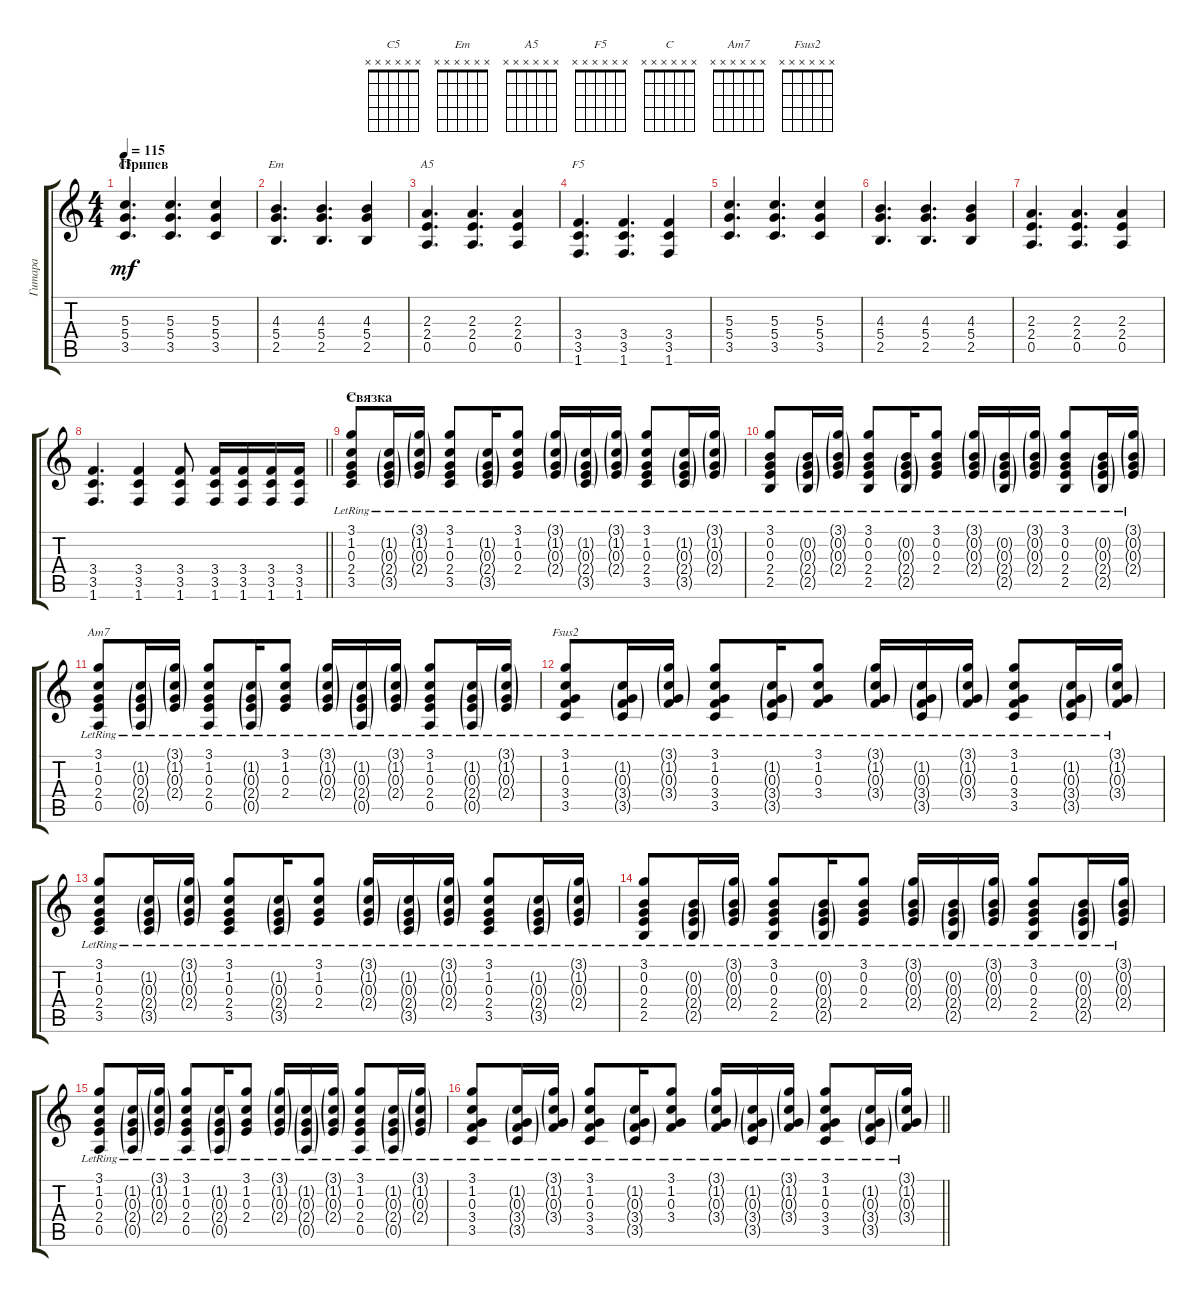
\track ("Гитара" "Гитара") {instrument electricguitarclean}
\staff {score tabs}
\tuning (E4 B3 G3 D3 A2 E2) {hide}
\chord ("C5" x x x x x x)
\chord ("Em" x x x x x x)
\chord ("A5" x x x x x x)
\chord ("F5" x x x x x x)
\chord ("C" x x x x x x)
\chord ("Am7" x x x x x x)
\chord ("Fsus2" x x x x x x)
\ts (4 4)
\section ("" "Припев")
\tempo 115
\clef g2
\ks c
(5.3 5.4 3.5).4{d ch "C5" dy mf} (5.3 5.4 3.5).4{d} (5.3 5.4 3.5).4 |
(4.3 5.4 2.5).4{d ch "Em"} (4.3 5.4 2.5).4{d} (4.3 5.4 2.5).4 |
(2.3 2.4 0.5).4{d ch "A5"} (2.3 2.4 0.5).4{d} (2.3 2.4 0.5).4 |
(3.4 3.5 1.6).4{d ch "F5"} (3.4 3.5 1.6).4{d} (3.4 3.5 1.6).4 |
(5.3 5.4 3.5).4{d} (5.3 5.4 3.5).4{d} (5.3 5.4 3.5).4 |
(4.3 5.4 2.5).4{d} (4.3 5.4 2.5).4{d} (4.3 5.4 2.5).4 |
(2.3 2.4 0.5).4{d} (2.3 2.4 0.5).4{d} (2.3 2.4 0.5).4 |
\barLineRight lightlight
(3.4 3.5 1.6).4{d} (3.4 3.5 1.6).4 (3.4 3.5 1.6).8 (3.4 3.5 1.6).16 (3.4 3.5 1.6).16 (3.4 3.5 1.6).16 (3.4 3.5 1.6).16 |
\section ("" "Связка")
(3.1{lr} 1.2{lr} 0.3{lr} 2.4{lr} 3.5{lr}).8{ch "C"} (1.2{g lr} 0.3{g lr} 2.4{g lr} 3.5{g lr}).16 (3.1{g lr} 1.2{g lr} 0.3{g lr} 2.4{g lr}).16 (3.1{lr} 1.2{lr} 0.3{lr} 2.4{lr} 3.5{lr}).8 (1.2{g lr} 0.3{g lr} 2.4{g lr} 3.5{g lr}).16 (3.1{lr} 1.2{lr} 0.3{lr} 2.4{lr}).8 (3.1{g lr} 1.2{g lr} 0.3{g lr} 2.4{g lr}).16 (1.2{g lr} 0.3{g lr} 2.4{g lr} 3.5{g lr}).16 (3.1{g lr} 1.2{g lr} 0.3{g lr} 2.4{g lr}).16 (3.1{lr} 1.2{lr} 0.3{lr} 2.4{lr} 3.5{lr}).8 (1.2{g lr} 0.3{g lr} 2.4{g lr} 3.5{g lr}).16 (3.1{g lr} 1.2{g lr} 0.3{g lr} 2.4{g lr}).16 |
(3.1{lr} 0.2{lr} 0.3{lr} 2.4{lr} 2.5{lr}).8 (0.2{g lr} 0.3{g lr} 2.4{g lr} 2.5{g lr}).16 (3.1{g lr} 0.2{g lr} 0.3{g lr} 2.4{g lr}).16 (3.1{lr} 0.2{lr} 0.3{lr} 2.4{lr} 2.5{lr}).8 (0.2{g lr} 0.3{g lr} 2.4{g lr} 2.5{g lr}).16 (3.1{lr} 0.2{lr} 0.3{lr} 2.4{lr}).8 (3.1{g lr} 0.2{g lr} 0.3{g lr} 2.4{g lr}).16 (0.2{g lr} 0.3{g lr} 2.4{g lr} 2.5{g lr}).16 (3.1{g lr} 0.2{g lr} 0.3{g lr} 2.4{g lr}).16 (3.1{lr} 0.2{lr} 0.3{lr} 2.4{lr} 2.5{lr}).8 (0.2{g lr} 0.3{g lr} 2.4{g lr} 2.5{g lr}).16 (3.1{g lr} 0.2{g lr} 0.3{g lr} 2.4{g lr}).16 |
(3.1{lr} 1.2{lr} 0.3{lr} 2.4{lr} 0.5{lr}).8{ch "Am7"} (1.2{g lr} 0.3{g lr} 2.4{g lr} 0.5{g lr}).16 (3.1{g lr} 1.2{g lr} 0.3{g lr} 2.4{g lr}).16 (3.1{lr} 1.2{lr} 0.3{lr} 2.4{lr} 0.5{lr}).8 (1.2{g lr} 0.3{g lr} 2.4{g lr} 0.5{g lr}).16 (3.1{lr} 1.2{lr} 0.3{lr} 2.4{lr}).8 (3.1{g lr} 1.2{g lr} 0.3{g lr} 2.4{g lr}).16 (1.2{g lr} 0.3{g lr} 2.4{g lr} 0.5{g lr}).16 (3.1{g lr} 1.2{g lr} 0.3{g lr} 2.4{g lr}).16 (3.1{lr} 1.2{lr} 0.3{lr} 2.4{lr} 0.5{lr}).8 (1.2{g lr} 0.3{g lr} 2.4{g lr} 0.5{g lr}).16 (3.1{g lr} 1.2{g lr} 0.3{g lr} 2.4{g lr}).16 |
(3.1{lr} 1.2{lr} 0.3{lr} 3.4{lr} 3.5{lr}).8{ch "Fsus2"} (1.2{g lr} 0.3{g lr} 3.4{g lr} 3.5{g lr}).16 (3.1{g lr} 1.2{g lr} 0.3{g lr} 3.4{g lr}).16 (3.1{lr} 1.2{lr} 0.3{lr} 3.4{lr} 3.5{lr}).8 (1.2{g lr} 0.3{g lr} 3.4{g lr} 3.5{g lr}).16 (3.1{lr} 1.2{lr} 0.3{lr} 3.4{lr}).8 (3.1{g lr} 1.2{g lr} 0.3{g lr} 3.4{g lr}).16 (1.2{g lr} 0.3{g lr} 3.4{g lr} 3.5{g lr}).16 (3.1{g lr} 1.2{g lr} 0.3{g lr} 3.4{g lr}).16 (3.1{lr} 1.2{lr} 0.3{lr} 3.4{lr} 3.5{lr}).8 (1.2{g lr} 0.3{g lr} 3.4{g lr} 3.5{g lr}).16 (3.1{g lr} 1.2{g lr} 0.3{g lr} 3.4{g lr}).16 |
(3.1{lr} 1.2{lr} 0.3{lr} 2.4{lr} 3.5{lr}).8 (1.2{g lr} 0.3{g lr} 2.4{g lr} 3.5{g lr}).16 (3.1{g lr} 1.2{g lr} 0.3{g lr} 2.4{g lr}).16 (3.1{lr} 1.2{lr} 0.3{lr} 2.4{lr} 3.5{lr}).8 (1.2{g lr} 0.3{g lr} 2.4{g lr} 3.5{g lr}).16 (3.1{lr} 1.2{lr} 0.3{lr} 2.4{lr}).8 (3.1{g lr} 1.2{g lr} 0.3{g lr} 2.4{g lr}).16 (1.2{g lr} 0.3{g lr} 2.4{g lr} 3.5{g lr}).16 (3.1{g lr} 1.2{g lr} 0.3{g lr} 2.4{g lr}).16 (3.1{lr} 1.2{lr} 0.3{lr} 2.4{lr} 3.5{lr}).8 (1.2{g lr} 0.3{g lr} 2.4{g lr} 3.5{g lr}).16 (3.1{g lr} 1.2{g lr} 0.3{g lr} 2.4{g lr}).16 |
(3.1{lr} 0.2{lr} 0.3{lr} 2.4{lr} 2.5{lr}).8 (0.2{g lr} 0.3{g lr} 2.4{g lr} 2.5{g lr}).16 (3.1{g lr} 0.2{g lr} 0.3{g lr} 2.4{g lr}).16 (3.1{lr} 0.2{lr} 0.3{lr} 2.4{lr} 2.5{lr}).8 (0.2{g lr} 0.3{g lr} 2.4{g lr} 2.5{g lr}).16 (3.1{lr} 0.2{lr} 0.3{lr} 2.4{lr}).8 (3.1{g lr} 0.2{g lr} 0.3{g lr} 2.4{g lr}).16 (0.2{g lr} 0.3{g lr} 2.4{g lr} 2.5{g lr}).16 (3.1{g lr} 0.2{g lr} 0.3{g lr} 2.4{g lr}).16 (3.1{lr} 0.2{lr} 0.3{lr} 2.4{lr} 2.5{lr}).8 (0.2{g lr} 0.3{g lr} 2.4{g lr} 2.5{g lr}).16 (3.1{g lr} 0.2{g lr} 0.3{g lr} 2.4{g lr}).16 |
(3.1{lr} 1.2{lr} 0.3{lr} 2.4{lr} 0.5{lr}).8 (1.2{g lr} 0.3{g lr} 2.4{g lr} 0.5{g lr}).16 (3.1{g lr} 1.2{g lr} 0.3{g lr} 2.4{g lr}).16 (3.1{lr} 1.2{lr} 0.3{lr} 2.4{lr} 0.5{lr}).8 (1.2{g lr} 0.3{g lr} 2.4{g lr} 0.5{g lr}).16 (3.1{lr} 1.2{lr} 0.3{lr} 2.4{lr}).8 (3.1{g lr} 1.2{g lr} 0.3{g lr} 2.4{g lr}).16 (1.2{g lr} 0.3{g lr} 2.4{g lr} 0.5{g lr}).16 (3.1{g lr} 1.2{g lr} 0.3{g lr} 2.4{g lr}).16 (3.1{lr} 1.2{lr} 0.3{lr} 2.4{lr} 0.5{lr}).8 (1.2{g lr} 0.3{g lr} 2.4{g lr} 0.5{g lr}).16 (3.1{g lr} 1.2{g lr} 0.3{g lr} 2.4{g lr}).16 |
\barLineRight lightlight
(3.1{lr} 1.2{lr} 0.3{lr} 3.4{lr} 3.5{lr}).8 (1.2{g lr} 0.3{g lr} 3.4{g lr} 3.5{g lr}).16 (3.1{g lr} 1.2{g lr} 0.3{g lr} 3.4{g lr}).16 (3.1{lr} 1.2{lr} 0.3{lr} 3.4{lr} 3.5{lr}).8 (1.2{g lr} 0.3{g lr} 3.4{g lr} 3.5{g lr}).16 (3.1{lr} 1.2{lr} 0.3{lr} 3.4{lr}).8 (3.1{g lr} 1.2{g lr} 0.3{g lr} 3.4{g lr}).16 (1.2{g lr} 0.3{g lr} 3.4{g lr} 3.5{g lr}).16 (3.1{g lr} 1.2{g lr} 0.3{g lr} 3.4{g lr}).16 (3.1{lr} 1.2{lr} 0.3{lr} 3.4{lr} 3.5{lr}).8 (1.2{g lr} 0.3{g lr} 3.4{g lr} 3.5{g lr}).16 (3.1{g lr} 1.2{g lr} 0.3{g lr} 3.4{g lr}).16
